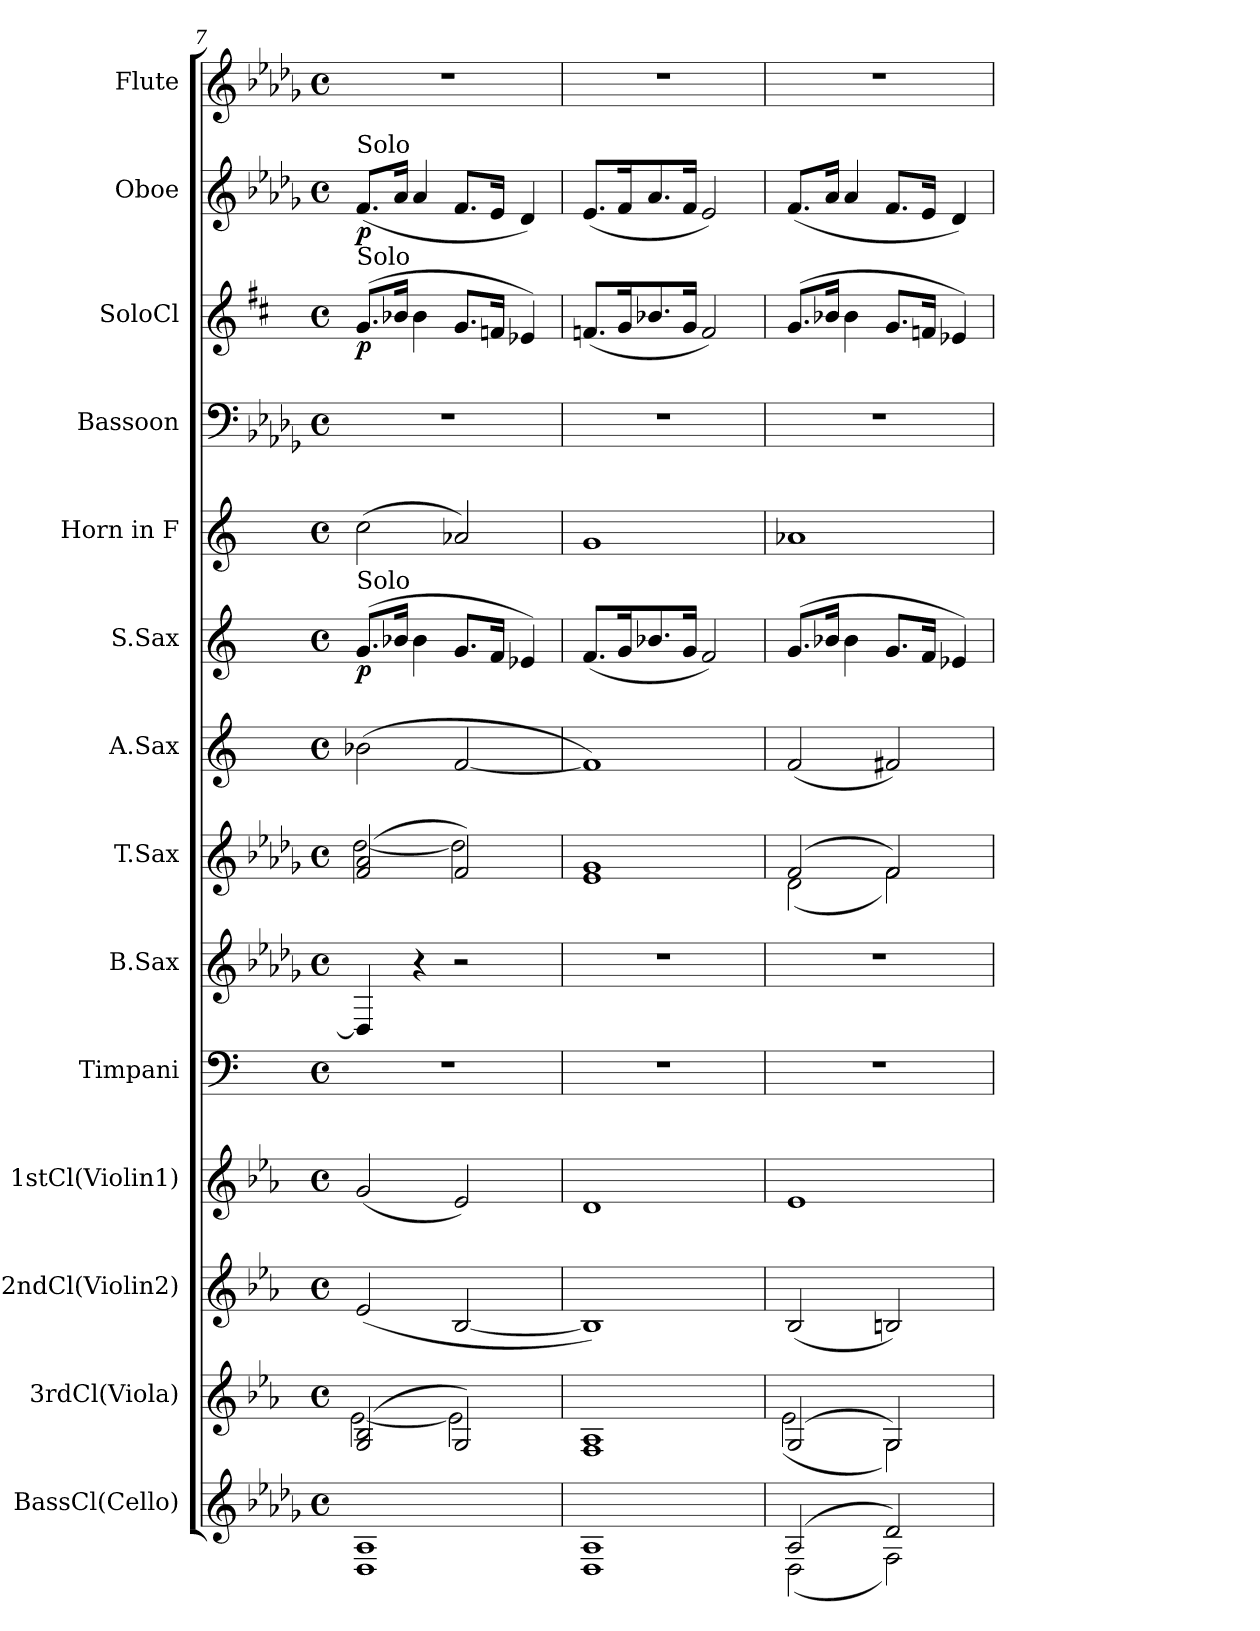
**kern	**kern	**kern	**kern	**kern	**kern	**kern	**kern	**kern	**dynam	**kern	**kern	**kern	**dynam	**kern	**dynam	**kern
*part14	*part13	*part12	*part11	*part10	*part9	*part8	*part7	*part6	*part6	*part5	*part4	*part3	*part3	*part2	*part2	*part1
*staff14	*staff13	*staff12	*staff11	*staff10	*staff9	*staff8	*staff7	*staff6	*staff6	*staff5	*staff4	*staff3	*staff3	*staff2	*staff2	*staff1
*I"BassCl(Cello)	*I"3rdCl(Viola)	*I"2ndCl(Violin2)	*I"1stCl(Violin1)	*I"Timpani	*I"B.Sax	*I"T.Sax	*I"A.Sax	*I"S.Sax	*	*I"Horn in F	*I"Bassoon	*I"SoloCl	*	*I"Oboe	*	*I"Flute
*I'BassCl(Cello)	*I'3rdCl(Viola)	*I'2ndCl(Violin2)	*I'1stCl(Violin1)	*	*	*I'T. Sax.	*I'A. Sax.	*I'S. Sax.	*	*I'Horn in F	*	*I'SoloCl	*	*	*	*
*clefG2	*clefG2	*clefG2	*clefG2	*clefF4	*clefG2	*clefG2	*clefG2	*clefG2	*	*clefG2	*clefF4	*clefG2	*	*clefG2	*	*clefG2
*ITrd8c14	*ITrd1c2	*ITrd1c2	*ITrd1c2	*	*ITrd12c21	*ITrd8c14	*ITrd5c9	*ITrd1c2	*	*ITrd4c7	*	*ITrd1c2	*	*	*	*
*k[b-e-a-d-g-]	*k[b-e-a-d-g-]	*k[b-e-a-d-g-]	*k[b-e-a-d-g-]	*k[]	*k[b-e-a-d-g-]	*k[b-e-a-d-g-]	*k[b-e-a-]	*k[b-e-]	*	*k[b-]	*k[b-e-a-d-g-]	*k[]	*	*k[b-e-a-d-g-]	*	*k[b-e-a-d-g-]
*M4/4	*M4/4	*M4/4	*M4/4	*M4/4	*M4/4	*M4/4	*M4/4	*M4/4	*	*M4/4	*M4/4	*M4/4	*	*M4/4	*	*M4/4
*met(c)	*met(c)	*met(c)	*met(c)	*met(c)	*met(c)	*met(c)	*met(c)	*met(c)	*	*met(c)	*met(c)	*met(c)	*	*met(c)	*	*met(c)
=7	=7	=7	=7	=7	=7	=7	=7	=7	=7	=7	=7	=7	=7	=7	=7	=7
*	*^	*	*	*	*	*^	*	*	*	*	*	*	*	*	*	*
!	!	!	!	!	!	!	!	!	!	!	!	!	!	!	!	!LO:TX:a:t=Solo	!	!
!	!	!	!	!	!	!	!	!	!	!	!	!	!	!LO:TX:a:t=Solo	!	!	!	!
!	!	!	!	!	!	!	!	!	!	!LO:TX:a:t=Solo	!	!	!	!	!	!	!	!
!	!	!	!	!	!	!	!	!	!	!	!LO:DY:b	!	!	!	!LO:DY:b	!	!LO:DY:b	!
1DD- 1AA-	(>2F/ 2A-/	[2d-\	(<2d-/	(<2f/	1r	4DD-/]	(>2F/ 2A-/	[2d-\	(>2d-X\	(>8.f/L	p	(>2f\	1r	(>8.f/L	p	(<8.f/L	p	1r
.	.	.	.	.	.	.	.	.	.	16a-X/Jk	.	.	.	16a-X/Jk	.	16a-/Jk	.	.
.	.	.	.	.	.	4r	.	.	.	4a-\	.	.	.	4a-\	.	4a-/	.	.
.	2F/)	2d-\]	[2A-/	2d-/)	.	2r	2F/)	2d-\]	[2A-/	8.f/L	.	2d-X/)	.	8.f/L	.	8.f/L	.	.
.	.	.	.	.	.	.	.	.	.	16e-/Jk	.	.	.	16e-X/Jk	.	16e-/Jk	.	.
.	.	.	.	.	.	.	.	.	.	4d-X/)	.	.	.	4d-X/)	.	4d-/)	.	.
*	*v	*v	*	*	*	*	*v	*v	*	*	*	*	*	*	*	*	*	*
!!LO:PB:g=z
=8	=8	=8	=8	=8	=8	=8	=8	=8	=8	=8	=8	=8	=8	=8	=8	=8
1DD- 1AA-	1E- 1G-	1A-])	1c	1r	1r	1E- 1G-	1A-])	(<8.e-/L	.	1c	1r	(<8.e-X/L	.	(<8.e-/L	.	1r
.	.	.	.	.	.	.	.	16f/K	.	.	.	16f/K	.	16f/K	.	.
.	.	.	.	.	.	.	.	8.a-X/	.	.	.	8.a-X/	.	8.a-/	.	.
.	.	.	.	.	.	.	.	16f/Jk	.	.	.	16f/Jk	.	16f/Jk	.	.
.	.	.	.	.	.	.	.	2e-/)	.	.	.	2e-/)	.	2e-/)	.	.
=9	=9	=9	=9	=9	=9	=9	=9	=9	=9	=9	=9	=9	=9	=9	=9	=9
*^	*^	*	*	*	*	*^	*	*	*	*	*	*	*	*	*	*
(>2AA-/	(<2DD-\	(>2F/	(<2d-\	(<2A-/	1d-	1r	1r	(>2F/	(<2D-\	(<2A-/	(>8.f/L	.	1d-X	1r	(>8.f/L	.	(<8.f/L	.	1r
.	.	.	.	.	.	.	.	.	.	.	16a-X/Jk	.	.	.	16a-X/Jk	.	16a-/Jk	.	.
.	.	.	.	.	.	.	.	.	.	.	4a-\	.	.	.	4a-\	.	4a-/	.	.
2D-/)	2FF\)	2F/)	2F\)	2An/)	.	.	.	2F/)	2F\)	2An/)	8.f/L	.	.	.	8.f/L	.	8.f/L	.	.
.	.	.	.	.	.	.	.	.	.	.	16e-/Jk	.	.	.	16e-X/Jk	.	16e-/Jk	.	.
.	.	.	.	.	.	.	.	.	.	.	4d-X/)	.	.	.	4d-X/)	.	4d-/)	.	.
*v	*v	*	*	*	*	*	*	*v	*v	*	*	*	*	*	*	*	*	*	*
*	*v	*v	*	*	*	*	*	*	*	*	*	*	*	*	*	*	*
=	=	=	=	=	=	=	=	=	=	=	=	=	=	=	=	=
*-	*-	*-	*-	*-	*-	*-	*-	*-	*-	*-	*-	*-	*-	*-	*-	*-
